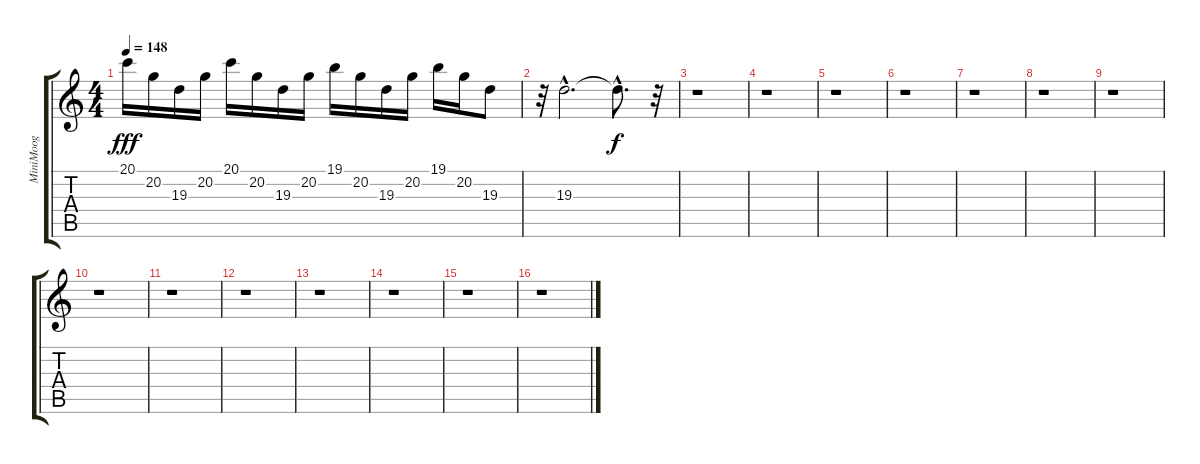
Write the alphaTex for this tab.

\track ("MiniMoog" "MiniMoog") {instrument synthbrass1}
\staff {score tabs}
\tuning (E4 B3 G3 D3 A2 E2) {hide}
\ts (4 4)
\tempo 148
\clef g2
\ks c
20.1.16{dy fff} 20.2.16 19.3.16 20.2.16 20.1.16 20.2.16 19.3.16 20.2.16 19.1.16 20.2.16 19.3.16 20.2.16 19.1.16 20.2.16 19.3.8 |
r.32 19.3{hac}.2{d} 19.3{hac t}.8{d dy f} r.32 |
r.1 |
r.1 |
r.1 |
r.1 |
r.1 |
r.1 |
r.1 |
r.1 |
r.1 |
r.1 |
r.1 |
r.1 |
r.1 |
r.1
